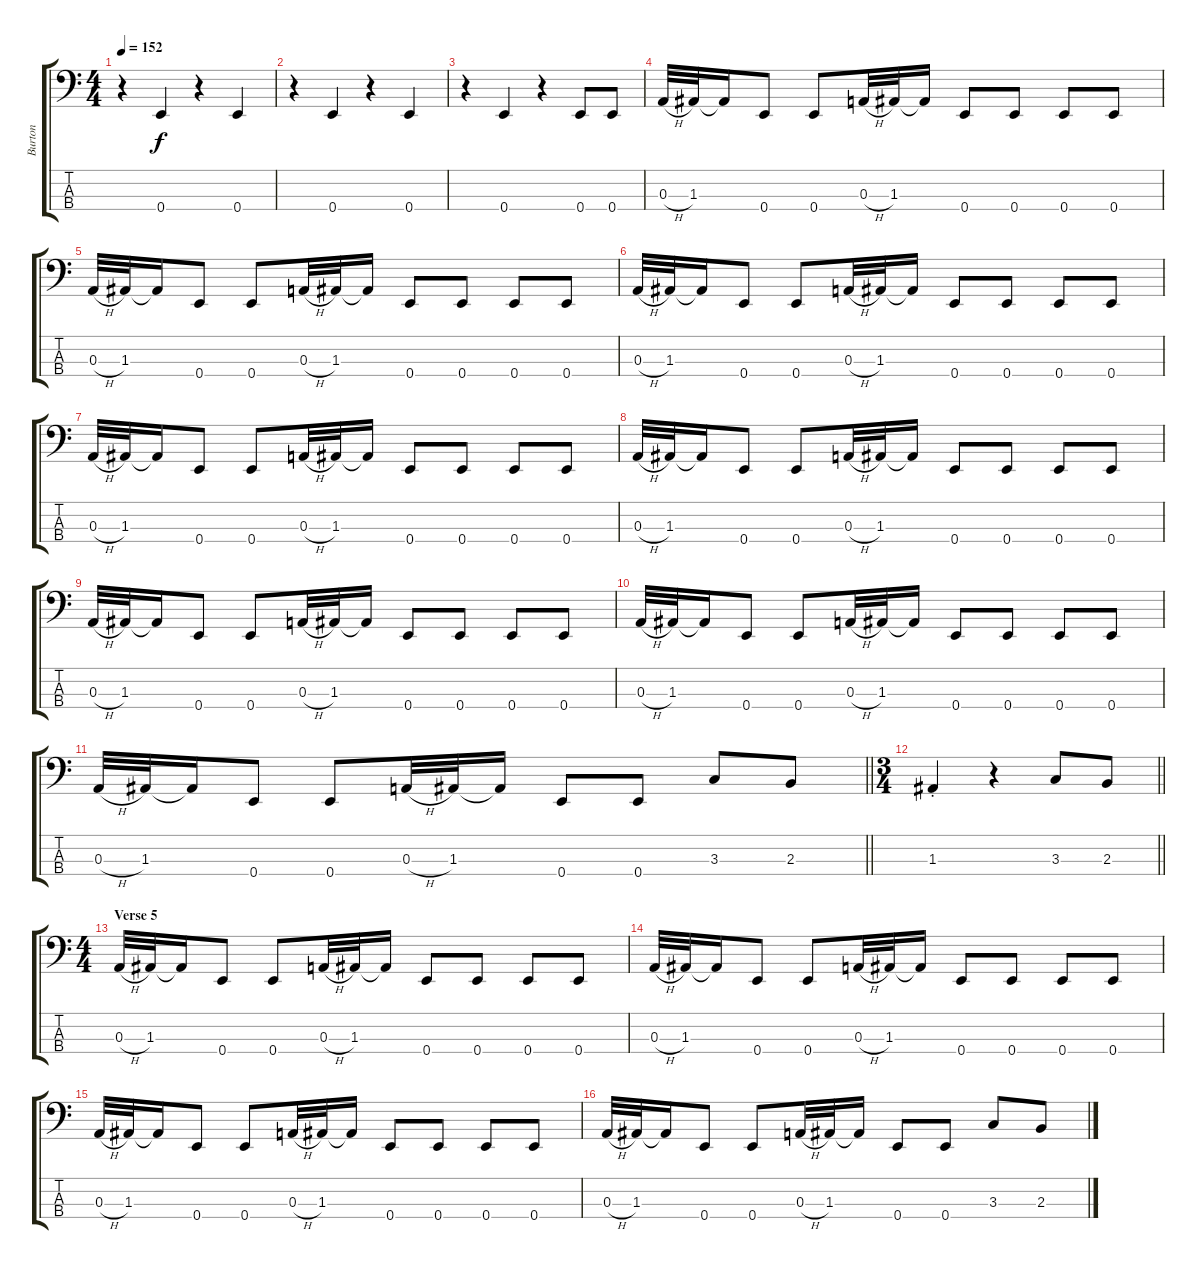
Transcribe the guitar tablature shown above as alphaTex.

\track ("Burton" "Burton") {instrument electricbassfinger}
\staff {score tabs}
\tuning (G2 D2 A1 E1) {hide}
\ts (4 4)
\tempo 152
\clef f4
\ks c
r.4{dy f} 0.4.4 r.4 0.4.4 |
r.4 0.4.4 r.4 0.4.4 |
r.4 0.4.4 r.4 0.4.8 0.4.8 |
0.3{h}.32 1.3.32 1.3{t}.16 0.4.8 0.4.8 0.3{h}.32 1.3.32 1.3{t}.16 0.4.8 0.4.8 0.4.8 0.4.8 |
0.3{h}.32 1.3.32 1.3{t}.16 0.4.8 0.4.8 0.3{h}.32 1.3.32 1.3{t}.16 0.4.8 0.4.8 0.4.8 0.4.8 |
0.3{h}.32 1.3.32 1.3{t}.16 0.4.8 0.4.8 0.3{h}.32 1.3.32 1.3{t}.16 0.4.8 0.4.8 0.4.8 0.4.8 |
0.3{h}.32 1.3.32 1.3{t}.16 0.4.8 0.4.8 0.3{h}.32 1.3.32 1.3{t}.16 0.4.8 0.4.8 0.4.8 0.4.8 |
0.3{h}.32 1.3.32 1.3{t}.16 0.4.8 0.4.8 0.3{h}.32 1.3.32 1.3{t}.16 0.4.8 0.4.8 0.4.8 0.4.8 |
0.3{h}.32 1.3.32 1.3{t}.16 0.4.8 0.4.8 0.3{h}.32 1.3.32 1.3{t}.16 0.4.8 0.4.8 0.4.8 0.4.8 |
0.3{h}.32 1.3.32 1.3{t}.16 0.4.8 0.4.8 0.3{h}.32 1.3.32 1.3{t}.16 0.4.8 0.4.8 0.4.8 0.4.8 |
\barLineRight lightlight
0.3{h}.32 1.3.32 1.3{t}.16 0.4.8 0.4.8 0.3{h}.32 1.3.32 1.3{t}.16 0.4.8 0.4.8 3.3.8 2.3.8 |
\ts (3 4)
\barLineRight lightlight
1.3{st}.4 r.4 3.3.8 2.3.8 |
\ts (4 4)
\section ("" "Verse 5")
0.3{h}.32 1.3.32 1.3{t}.16 0.4.8 0.4.8 0.3{h}.32 1.3.32 1.3{t}.16 0.4.8 0.4.8 0.4.8 0.4.8 |
0.3{h}.32 1.3.32 1.3{t}.16 0.4.8 0.4.8 0.3{h}.32 1.3.32 1.3{t}.16 0.4.8 0.4.8 0.4.8 0.4.8 |
0.3{h}.32 1.3.32 1.3{t}.16 0.4.8 0.4.8 0.3{h}.32 1.3.32 1.3{t}.16 0.4.8 0.4.8 0.4.8 0.4.8 |
0.3{h}.32 1.3.32 1.3{t}.16 0.4.8 0.4.8 0.3{h}.32 1.3.32 1.3{t}.16 0.4.8 0.4.8 3.3.8 2.3.8
